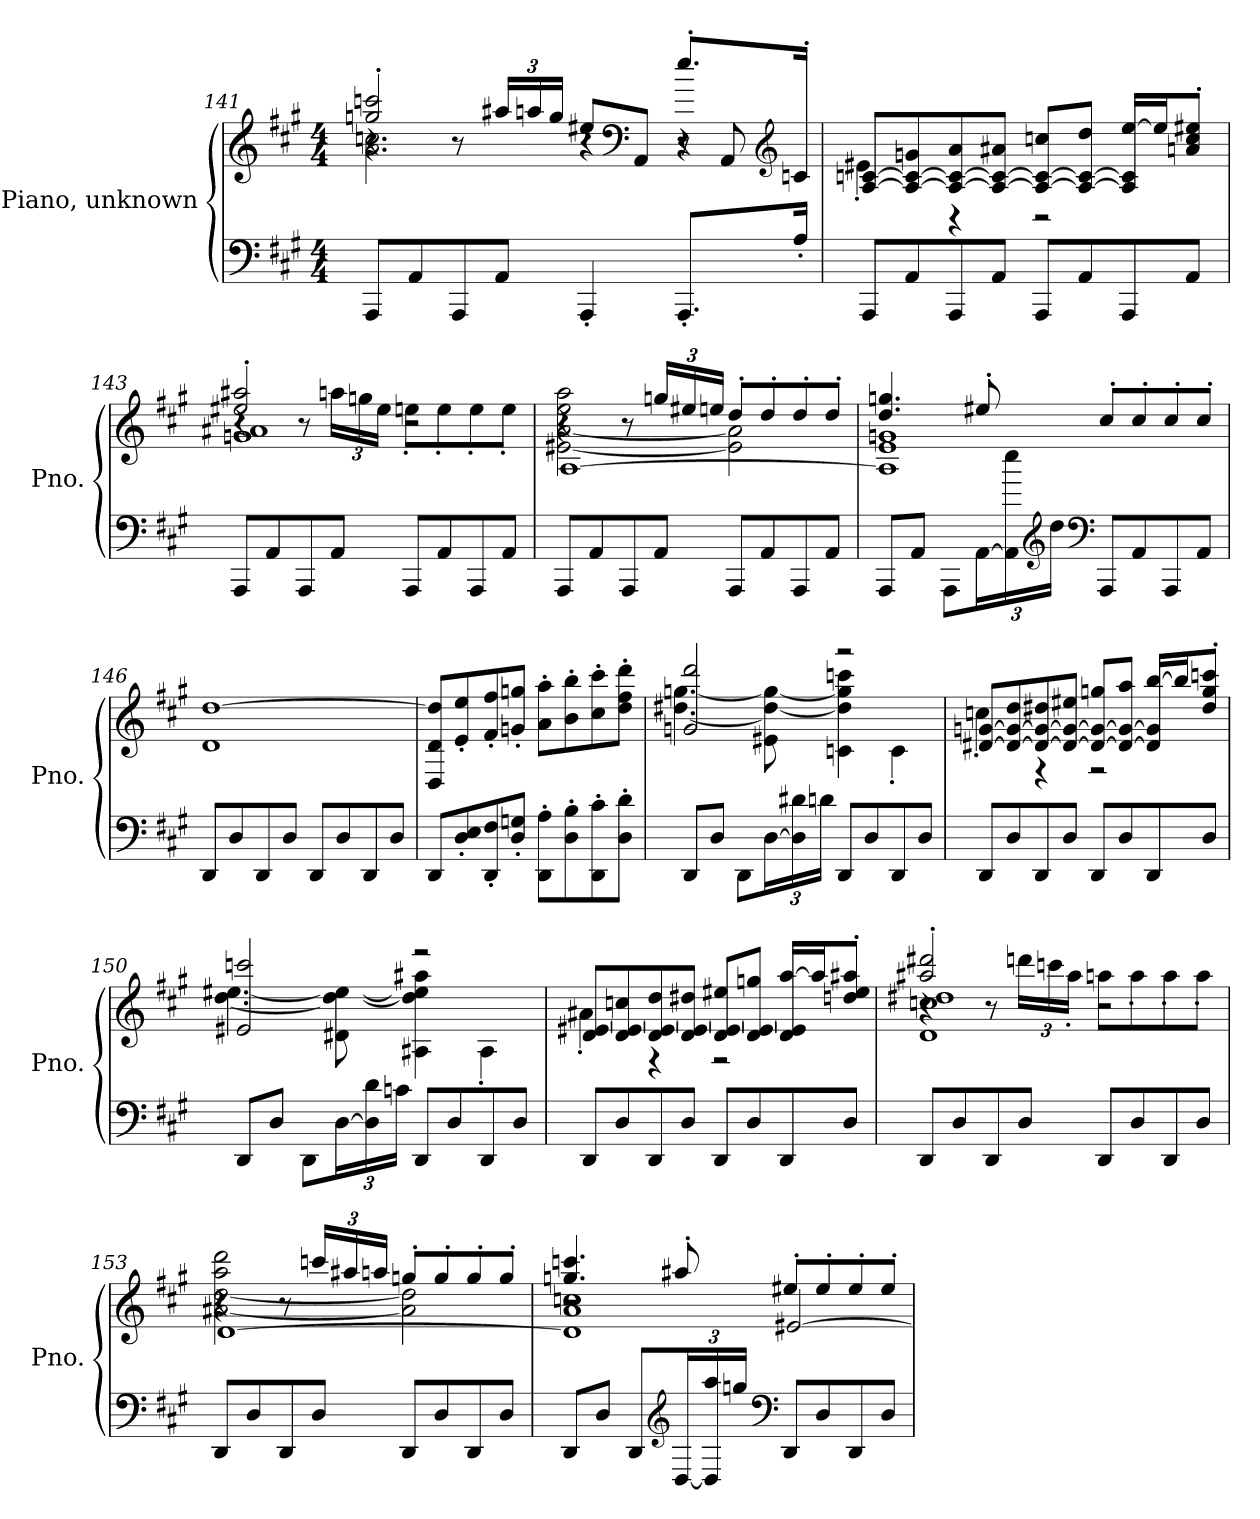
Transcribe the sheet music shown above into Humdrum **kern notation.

**kern	**kern
*part1	*part1
*staff2	*staff1
*I"Piano, unknown	*
*I'Pno.	*
!!LO:LB:g=z
*clefF4	*clefG2
*k[f#c#g#]	*k[f#c#g#]
*M4/4	*M4/4
=141	=141
*	*^
*	*	*^
8AAA/L	4r	2.a\ 2.ccn\	2ggn/' 2cccn/'
8AA/	.	.	.
8AAA/	8r	.	.
*	*Xbrackettup	*	*
8AA/J	24aa#X/LL	.	.
.	24aan/	.	.
.	24gg/JJ	.	.
4AAA'/	8ee#X/L	.	4r
*	*clefF4	*	*
.	8AA/J	.	.
8.AAA'/L	8.ee#'/L	4r	8r
.	.	.	8AA/
*	*clefG2	*	*
16A'/Jk	16cn'/Jk	.	.
*	*	*v	*v
=142	=142	=142
8AAA/L	[8A/ [8cn/L	4e#X'\
8AA/	8A/_ 8c/_ 8gn/	.
8AAA/	8A/_ 8c/_ 8a/	4r
8AA/J	8A/_ 8c/_ 8a#X/J	.
8AAA/L	8A/_ 8c/_ 8ccn/L	2r
8AA/	8A/_ 8c/_ 8dd/J	.
8AAA/	16A/] 16c/] [16ee/LL	.
.	16ee/J]	.
8AA/J	8an/' 8cc/' 8ee#X/'J	.
!!LO:LB:g=z
=143	=143	=143
*	*	*^
8AAA/L	2ee#X/' 2aa#X/'	4r	1gn 1a#X
8AA/	.	.	.
8AAA/	.	8r	.
8AA/J	.	24aan\LL	.
.	.	24ggn\	.
.	.	24ee#\JJ	.
8AAA/L	2r	8een'\L	.
8AA/	.	8ee'\	.
8AAA/	.	8ee'\	.
8AA/J	.	8ee'\J	.
=144	=144	=144	=144
8AAA/L	4r	[2e#X\ [2a\ 2ee\ 2aa\	[1A
8AA/	.	.	.
8AAA/	8r	.	.
8AA/J	24ggn/LL	.	.
.	24ee#X/	.	.
.	24een/JJ	.	.
8AAA/L	8dd'/L	2e#\] 2a\]	.
8AA/	8dd'/	.	.
8AAA/	8dd'/	.	.
8AA/J	8dd'/J	.	.
=145	=145	=145	=145
8AAA/L	4.dd/ 4.ggn/	1e 1gn	1A]
8AA/J	.	.	.
8AAA\L	.	.	.
*Xbrackettup	*	*	*
[24AA\L	8ee#X'/	.	.
24AA\] 24ee\	.	.	.
*clefG2	*	*	*
24dd\JJ	.	.	.
*clefF4	*	*	*
8AAA/L	8cc#'/L	.	.
8AA/	8cc#'/	.	.
8AAA/	8cc#'/	.	.
8AA/J	8cc#'/J	.	.
*	*	*v	*v
!!LO:LB:g=z
=146	=146	=146
8DD/L	[1dd	1d
8D/	.	.
8DD/	.	.
8D/J	.	.
8DD/L	.	.
8D/	.	.
8DD/	.	.
8D/J	.	.
*	*v	*v
=147	=147
8DD/L	8D/ 8d/ 8dd/]L
8D/' 8E/'	8e/' 8ee/'
8DD/' 8F#/'	8f#/' 8ff#/'
8D/' 8Gn/'J	8gn/' 8ggn/'J
8DD\' 8A\'L	8a\' 8aa\'L
8D\' 8B\'	8b\' 8bb\'
8DD\' 8c#\'	8cc#\' 8ccc#\'
8D\' 8d\'J	8dd\' 8ff#\' 8ddd\'J
=148	=148
*	*^
8DD/L	2gn/ 2ddd/	[4.dd#X\ [4.ggn\
8D/J	.	.
8DD\L	.	.
[24D\L	.	8e#X\ 8dd#\_ 8gg\_
24D\] 24d#X\	.	.
24dn\JJ	.	.
8DD/L	2r	4cn\ 4dd#\] 4gg\] 4cccn\
8D/	.	.
8DD/	.	4c'\
8D/J	.	.
!!LO:LB:g=z	!!
=149	=149	=149
8DD/L	[8d#X/ [8gn/L	4ccn'\
8D/	8d#/_ 8g/_ 8dd/	.
8DD/	8d#/_ 8g/_ 8dd#X/	4r
8D/J	8d#/_ 8g/_ 8ee#X/J	.
8DD/L	8d#/_ 8g/_ 8ggn/L	2r
8D/	8d#/_ 8g/_ 8aa/J	.
8DD/	16d#/] 16g/] [16bb/LL	.
.	16bb/J]	.
8D/J	8dd#/' 8gg/' 8cccn/'J	.
=150	=150	=150
8DD/L	2e#X/ 2cccn/	[4.dd\ [4.ee#X\
8D/J	.	.
8DD\L	.	.
[24D\L	.	8d#X\ 8dd\_ 8ee#\_
24D\] 24d\	.	.
24cn\JJ	.	.
8DD/L	2r	4A#X\ 4dd\] 4ee#\] 4aa#X\
8D/	.	.
8DD/	.	4A#'\
8D/J	.	.
!!LO:LB:g=z	!!
=151	=151	=151
8DD/L	[8d/ [8e#X/L	4a#X'\
8D/	8d/_ 8e#/_ 8ccn/	.
8DD/	8d/_ 8e#/_ 8dd/	4r
8D/J	8d/_ 8e#/_ 8dd#X/J	.
8DD/L	8d/_ 8e#/_ 8ee#X/L	2r
8D/	8d/_ 8e#/_ 8ggn/J	.
8DD/	16d/] 16e#/] [16aa/LL	.
.	16aa/J]	.
8D/J	8ddn/' 8ee#/' 8aa#X/'J	.
=152	=152	=152
*	*	*^
8DD/L	2aa#X/' 2ddd#X/'	4r	1d 1ccn 1dd#X
8D/	.	.	.
8DD/	.	8r	.
8D/J	.	24dddn\LL	.
.	.	24cccn\	.
.	.	24aa#'\JJ	.
8DD/L	2r	8aan\L	.
8D/	.	8aa'\	.
8DD/	.	8aa'\	.
8D/J	.	8aa'\J	.
!!LO:PB:g=z	!!	!!
=153	=153	=153	=153
8DD/L	4r	[2a#X\ [2dd\ 2aa\ 2ddd\	[1d
8D/	.	.	.
8DD/	8r	.	.
8D/J	24cccn/LL	.	.
.	24aa#X/	.	.
.	24aan/JJ	.	.
8DD/L	8ggn'/L	2a#\] 2dd\]	.
8D/	8gg'/	.	.
8DD/	8gg'/	.	.
8D/J	8gg'/J	.	.
=154	=154	=154	=154
*	*	*	*^
8DD/L	4.ggn/ 4.cccn/	1a 1ccn	2r	1d]
8D/J	.	.	.	.
8DD/L	.	.	.	.
*clefG2	*	*	*	*
[24D/L	8aa#X'/	.	.	.
24D/] 24aa/	.	.	.	.
24ggn/JJ	.	.	.	.
*clefF4	*	*	*	*
8DD/L	8ee#X'/L	.	[2e#X/	.
8D/	8ee#'/	.	.	.
8DD/	8ee#'/	.	.	.
8D/J	8ee#'/J	.	.	.
*	*v	*v	*v	*v
=	=
*-	*-
